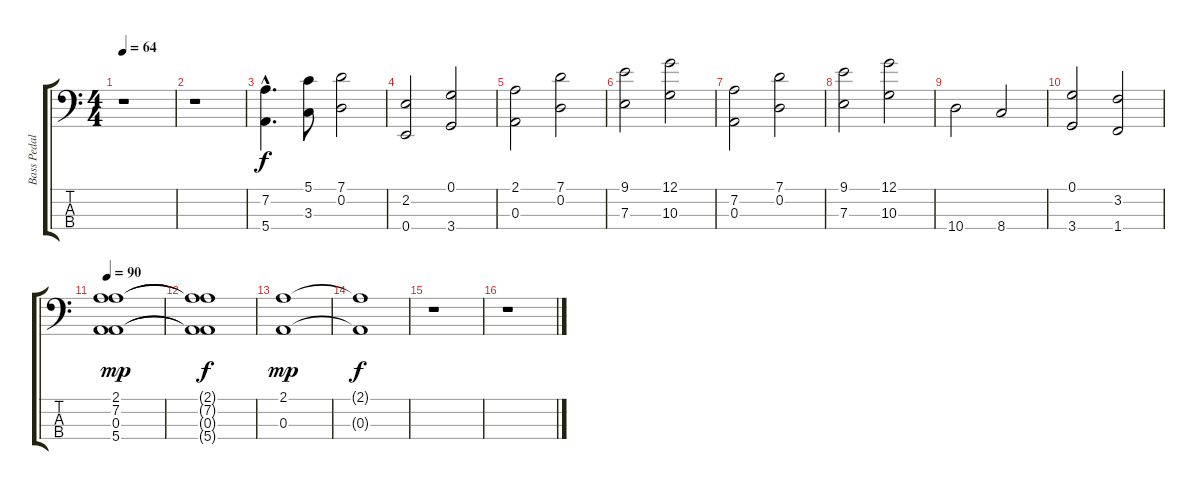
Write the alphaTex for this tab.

\track ("Bass Pedals" "Bass Pedal") {instrument distortionguitar}
\staff {score tabs}
\tuning (G2 D2 A1 E1) {hide}
\ts (4 4)
\tempo 64
\clef f4
\ks c
r.1{dy f} |
r.1 |
(7.2{hac} 5.4{hac}).4{d} (5.1 3.3).8 (7.1 0.2).2 |
(2.2 0.4).2 (0.1 3.4).2 |
(2.1 0.3).2 (7.1 0.2).2 |
(9.1 7.3).2 (12.1 10.3).2 |
(7.2 0.3).2 (7.1 0.2).2 |
(9.1 7.3).2 (12.1 10.3).2 |
10.4.2 8.4.2 |
(0.1 3.4).2 (3.2 1.4).2 |
\tempo 90
(2.1 7.2 0.3 5.4).1{dy mp} |
(2.1{t} 7.2{t} 0.3{t} 5.4{t}).1{dy f} |
(2.1 0.3).1{dy mp} |
(2.1{t} 0.3{t}).1{dy f} |
r.1 |
r.1
